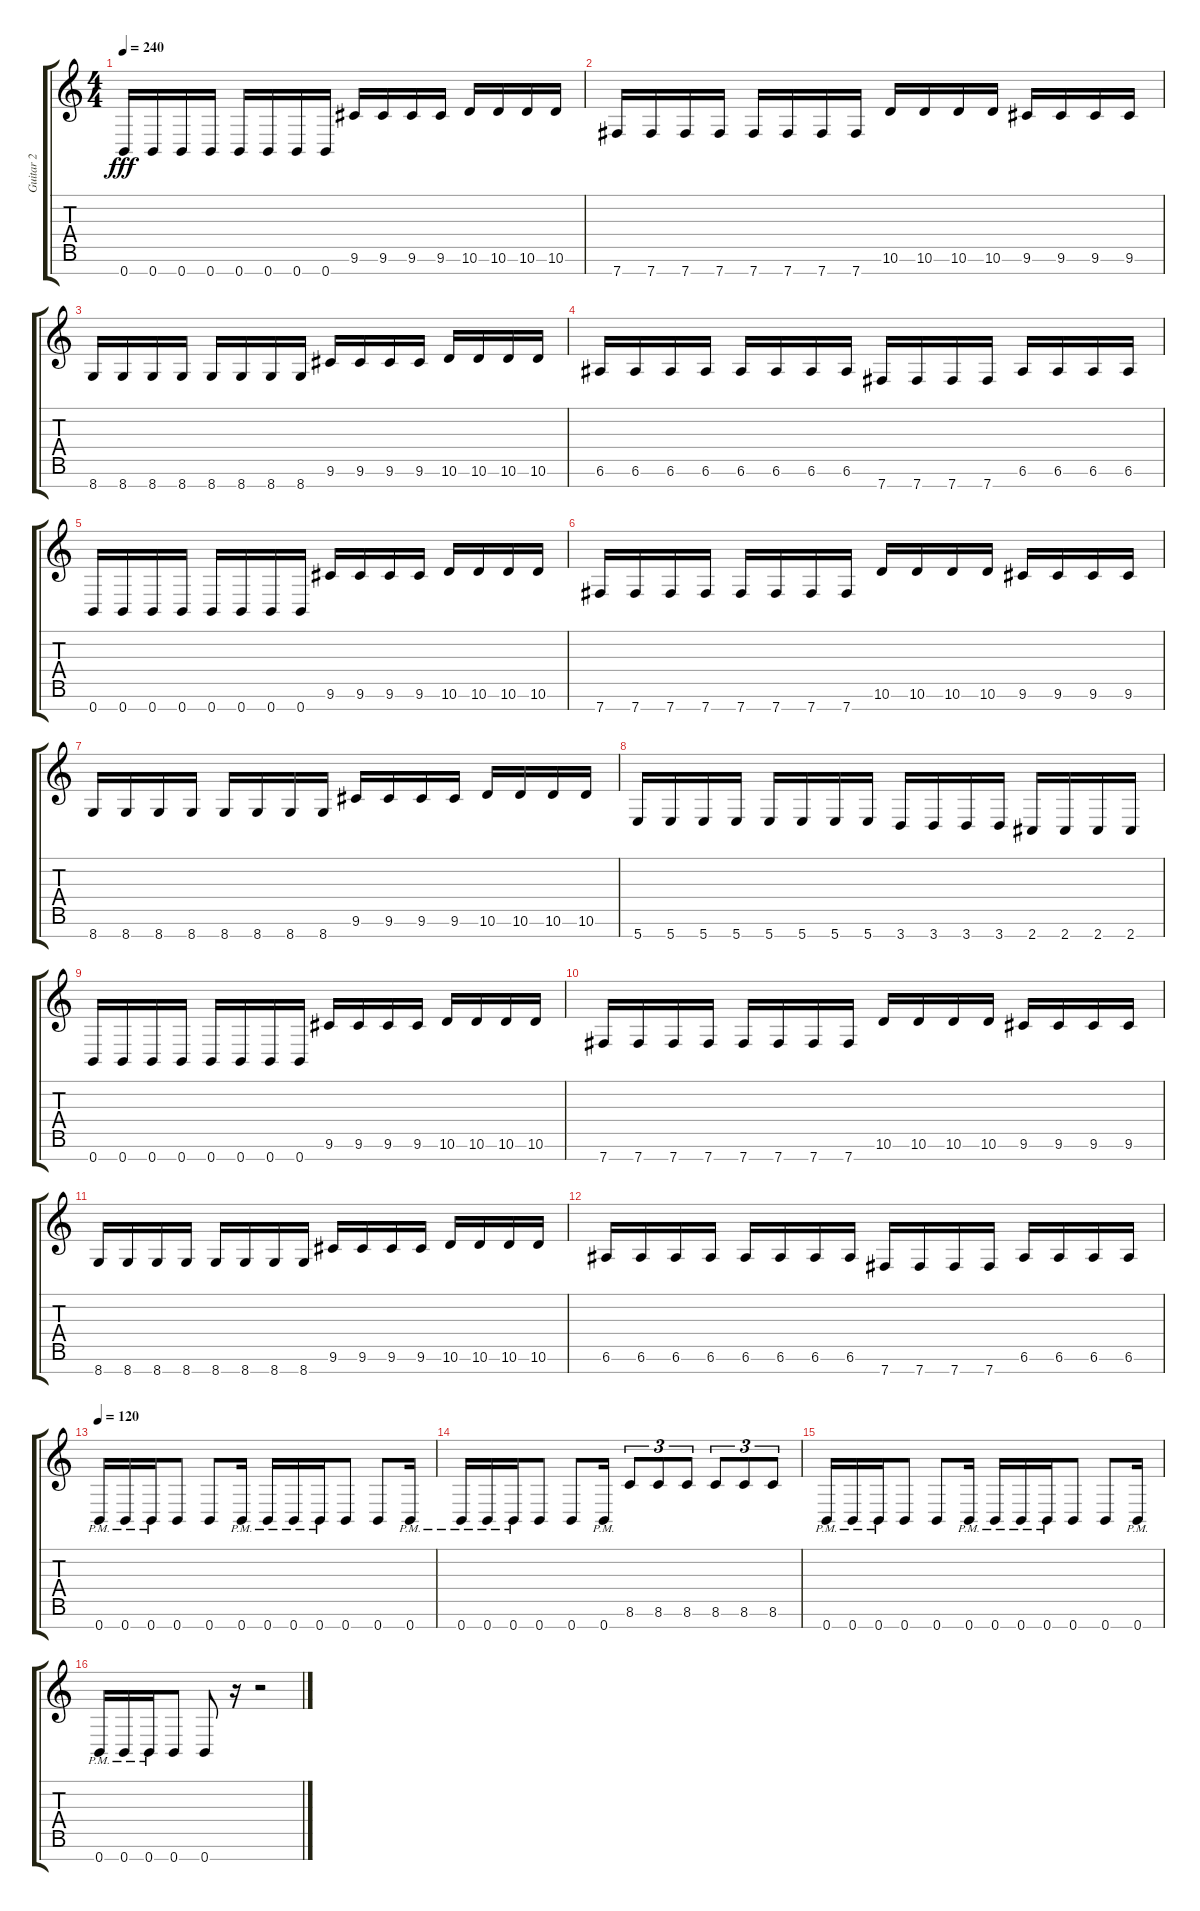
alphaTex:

\track ("Guitar 2" "Guitar 2") {instrument overdrivenguitar}
\staff {score tabs}
\tuning (E4 B3 G3 D3 A2 E2 B1) {hide}
\ts (4 4)
\tempo 240
\clef g2
\ks c
0.7.16{dy fff} 0.7.16 0.7.16 0.7.16 0.7.16 0.7.16 0.7.16 0.7.16 9.6.16 9.6.16 9.6.16 9.6.16 10.6.16 10.6.16 10.6.16 10.6.16 |
7.7.16 7.7.16 7.7.16 7.7.16 7.7.16 7.7.16 7.7.16 7.7.16 10.6.16 10.6.16 10.6.16 10.6.16 9.6.16 9.6.16 9.6.16 9.6.16 |
8.7.16 8.7.16 8.7.16 8.7.16 8.7.16 8.7.16 8.7.16 8.7.16 9.6.16 9.6.16 9.6.16 9.6.16 10.6.16 10.6.16 10.6.16 10.6.16 |
6.6.16 6.6.16 6.6.16 6.6.16 6.6.16 6.6.16 6.6.16 6.6.16 7.7.16 7.7.16 7.7.16 7.7.16 6.6.16 6.6.16 6.6.16 6.6.16 |
0.7.16 0.7.16 0.7.16 0.7.16 0.7.16 0.7.16 0.7.16 0.7.16 9.6.16 9.6.16 9.6.16 9.6.16 10.6.16 10.6.16 10.6.16 10.6.16 |
7.7.16 7.7.16 7.7.16 7.7.16 7.7.16 7.7.16 7.7.16 7.7.16 10.6.16 10.6.16 10.6.16 10.6.16 9.6.16 9.6.16 9.6.16 9.6.16 |
8.7.16 8.7.16 8.7.16 8.7.16 8.7.16 8.7.16 8.7.16 8.7.16 9.6.16 9.6.16 9.6.16 9.6.16 10.6.16 10.6.16 10.6.16 10.6.16 |
5.7.16 5.7.16 5.7.16 5.7.16 5.7.16 5.7.16 5.7.16 5.7.16 3.7.16 3.7.16 3.7.16 3.7.16 2.7.16 2.7.16 2.7.16 2.7.16 |
0.7.16 0.7.16 0.7.16 0.7.16 0.7.16 0.7.16 0.7.16 0.7.16 9.6.16 9.6.16 9.6.16 9.6.16 10.6.16 10.6.16 10.6.16 10.6.16 |
7.7.16 7.7.16 7.7.16 7.7.16 7.7.16 7.7.16 7.7.16 7.7.16 10.6.16 10.6.16 10.6.16 10.6.16 9.6.16 9.6.16 9.6.16 9.6.16 |
8.7.16 8.7.16 8.7.16 8.7.16 8.7.16 8.7.16 8.7.16 8.7.16 9.6.16 9.6.16 9.6.16 9.6.16 10.6.16 10.6.16 10.6.16 10.6.16 |
6.6.16 6.6.16 6.6.16 6.6.16 6.6.16 6.6.16 6.6.16 6.6.16 7.7.16 7.7.16 7.7.16 7.7.16 6.6.16 6.6.16 6.6.16 6.6.16 |
\tempo 120
0.7{pm}.16 0.7{pm}.16 0.7{pm}.16 0.7.8 0.7.8 0.7{pm}.16 0.7{pm}.16 0.7{pm}.16 0.7{pm}.16 0.7.8 0.7.8 0.7{pm}.16 |
0.7{pm}.16 0.7{pm}.16 0.7{pm}.16 0.7.8 0.7.8 0.7{pm}.16 8.6.8{tu (3 2)} 8.6.8{tu (3 2)} 8.6.8{tu (3 2)} 8.6.8{tu (3 2)} 8.6.8{tu (3 2)} 8.6.8{tu (3 2)} |
0.7{pm}.16 0.7{pm}.16 0.7{pm}.16 0.7.8 0.7.8 0.7{pm}.16 0.7{pm}.16 0.7{pm}.16 0.7{pm}.16 0.7.8 0.7.8 0.7{pm}.16 |
0.7{pm}.16 0.7{pm}.16 0.7{pm}.16 0.7.8 0.7.8 r.16 r.2
